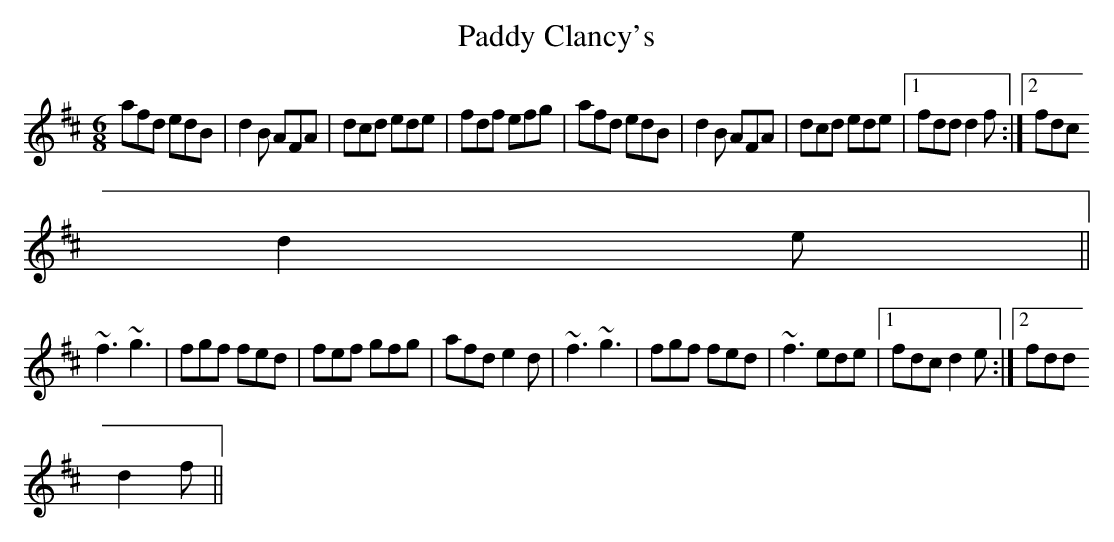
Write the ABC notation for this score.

X:1
T:Paddy Clancy's
M:6/8
K:D
afd edB|d2B AFA|dcd ede|fdf efg|afd edB|d2B AFA|dcd ede|1 fdd d2f:|2 fdc
d2e||
~f3 ~g3|fgf fed|fef gfg|afd e2d|~f3 ~g3|fgf fed|~f3 ede|1 fdc d2e:|2 fdd
d2f||
